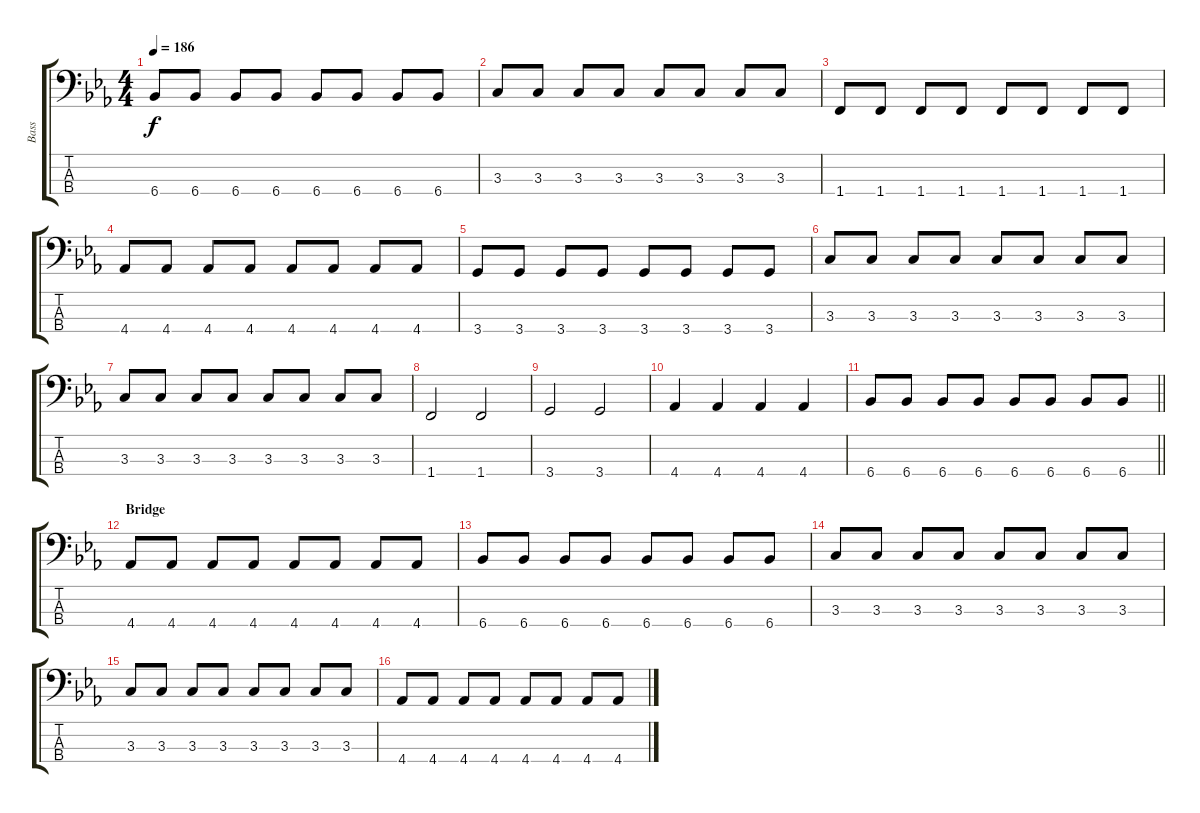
\track ("Bass" "Bass") {instrument electricbassfinger}
\staff {score tabs}
\tuning (G2 D2 A1 E1) {hide}
\ts (4 4)
\tempo 186
\clef f4
\ks eb
6.4.8{dy f} 6.4.8 6.4.8 6.4.8 6.4.8 6.4.8 6.4.8 6.4.8 |
3.3.8 3.3.8 3.3.8 3.3.8 3.3.8 3.3.8 3.3.8 3.3.8 |
1.4.8 1.4.8 1.4.8 1.4.8 1.4.8 1.4.8 1.4.8 1.4.8 |
4.4.8 4.4.8 4.4.8 4.4.8 4.4.8 4.4.8 4.4.8 4.4.8 |
3.4.8 3.4.8 3.4.8 3.4.8 3.4.8 3.4.8 3.4.8 3.4.8 |
3.3.8 3.3.8 3.3.8 3.3.8 3.3.8 3.3.8 3.3.8 3.3.8 |
3.3.8 3.3.8 3.3.8 3.3.8 3.3.8 3.3.8 3.3.8 3.3.8 |
1.4.2 1.4.2 |
3.4.2 3.4.2 |
4.4.4 4.4.4 4.4.4 4.4.4 |
\barLineRight lightlight
6.4.8 6.4.8 6.4.8 6.4.8 6.4.8 6.4.8 6.4.8 6.4.8 |
\section ("" "Bridge")
4.4.8 4.4.8 4.4.8 4.4.8 4.4.8 4.4.8 4.4.8 4.4.8 |
6.4.8 6.4.8 6.4.8 6.4.8 6.4.8 6.4.8 6.4.8 6.4.8 |
3.3.8 3.3.8 3.3.8 3.3.8 3.3.8 3.3.8 3.3.8 3.3.8 |
3.3.8 3.3.8 3.3.8 3.3.8 3.3.8 3.3.8 3.3.8 3.3.8 |
4.4.8 4.4.8 4.4.8 4.4.8 4.4.8 4.4.8 4.4.8 4.4.8
